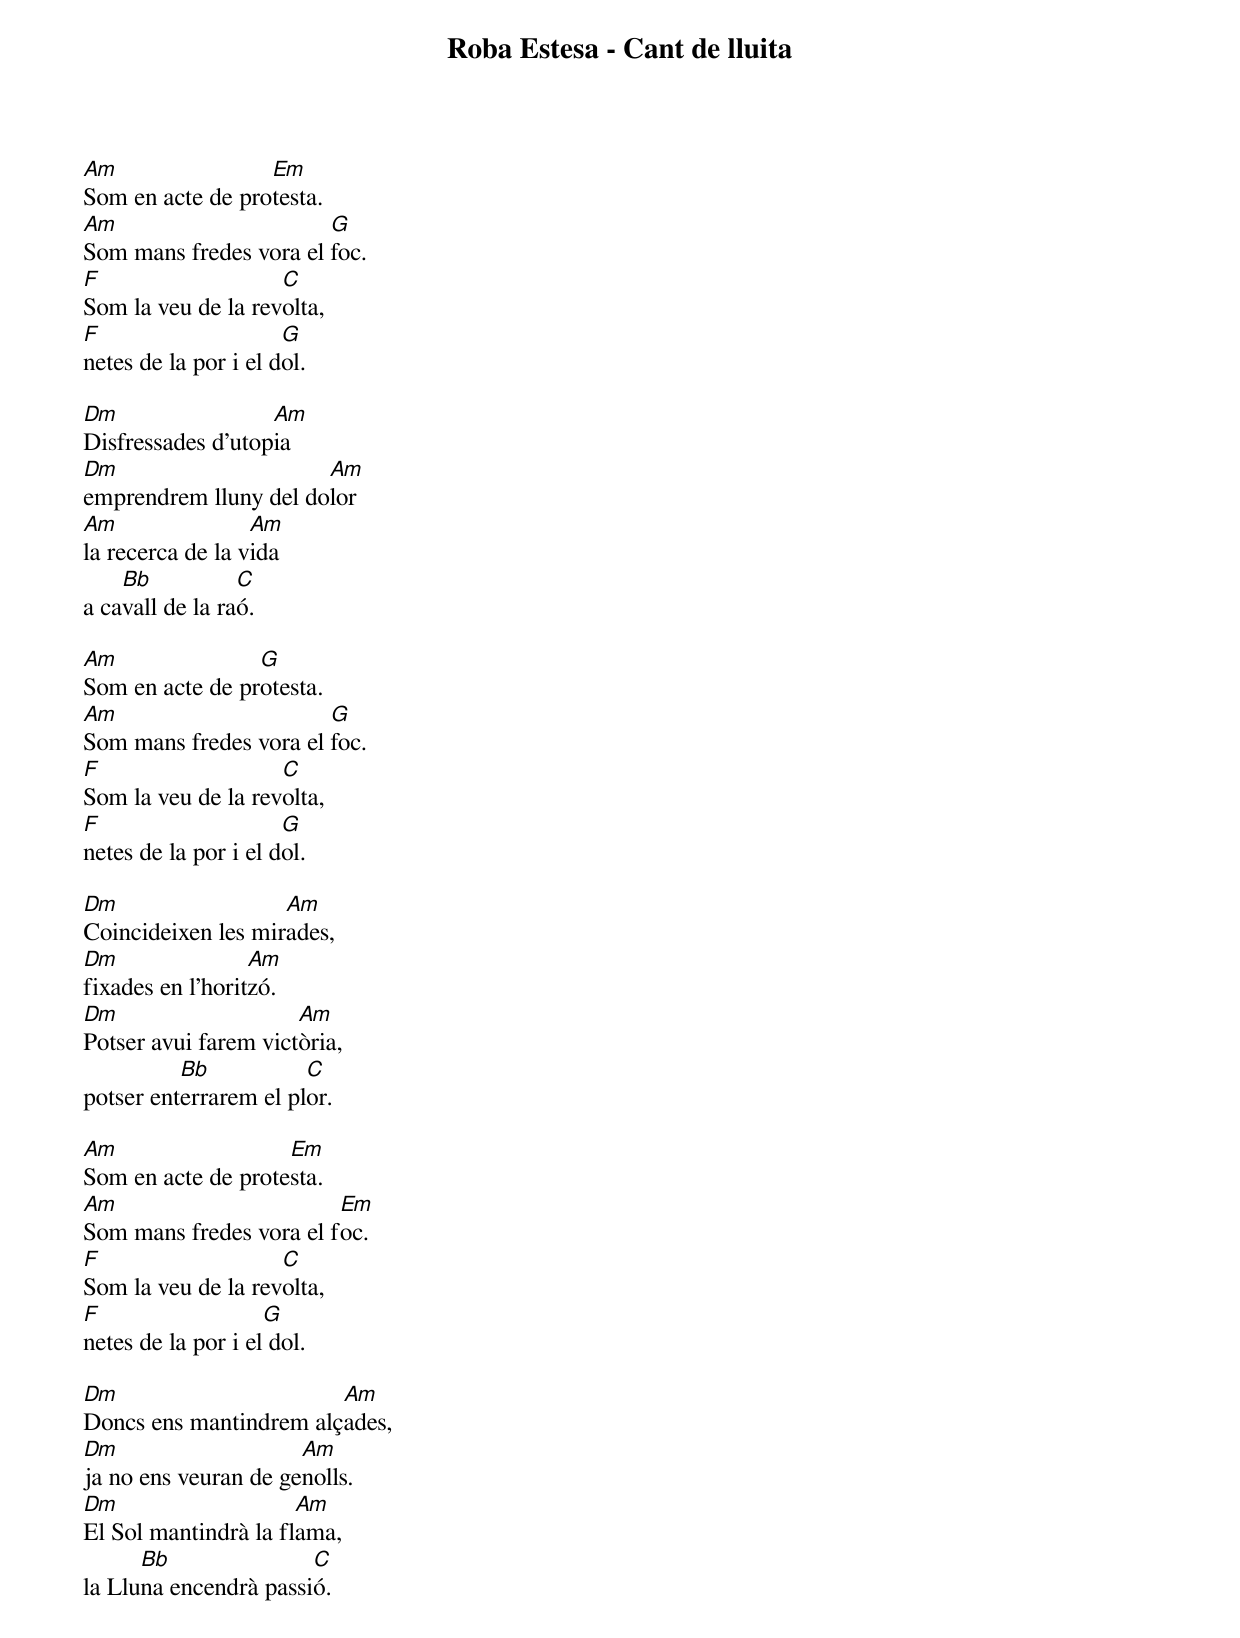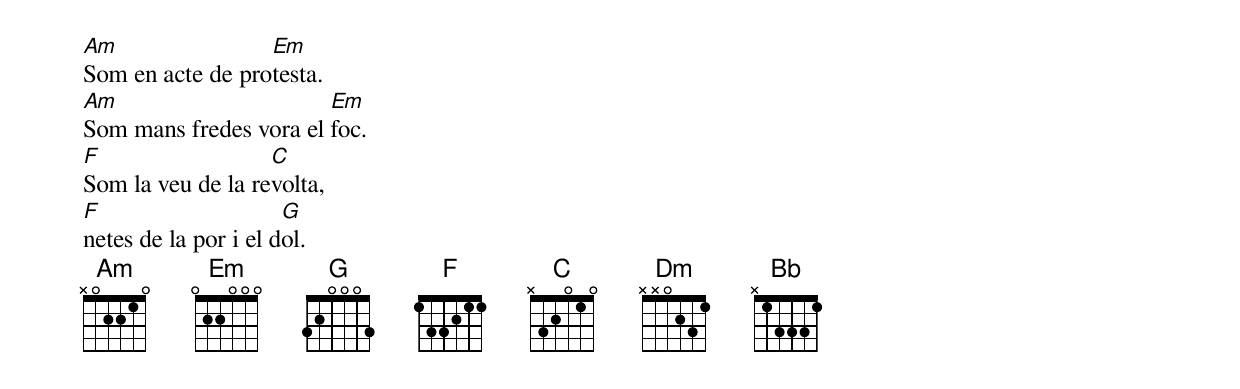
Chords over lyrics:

Roba Estesa - Cant de lluita

Am                Em
Som en acte de protesta.
Am                      G
Som mans fredes vora el foc.
F                   C
Som la veu de la revolta,
F                     G
netes de la por i el dol.

Dm                 Am
Disfressades d'utopia
Dm                     Am
emprendrem lluny del dolor
Am                Am
la recerca de la vida
    Bb           C
a cavall de la raó.

Am               G
Som en acte de protesta.
Am                      G
Som mans fredes vora el foc.
F                   C
Som la veu de la revolta,
F                     G
netes de la por i el dol.

Dm                  Am
Coincideixen les mirades,
Dm                Am
fixades en l'horitzó.
Dm                    Am
Potser avui farem victòria,
          Bb           C
potser enterrarem el plor.

Am                  Em
Som en acte de protesta.
Am                       Em
Som mans fredes vora el foc.
F                   C
Som la veu de la revolta,
F                   G
netes de la por i el dol.

Dm                      Am
Doncs ens mantindrem alçades,
Dm                    Am
ja no ens veuran de genolls.
Dm                    Am
El Sol mantindrà la flama,
      Bb               C
la Lluna encendrà passió.

Am                Em
Som en acte de protesta.
Am                      Em
Som mans fredes vora el foc.
F                  C
Som la veu de la revolta,
F                     G
netes de la por i el dol.
